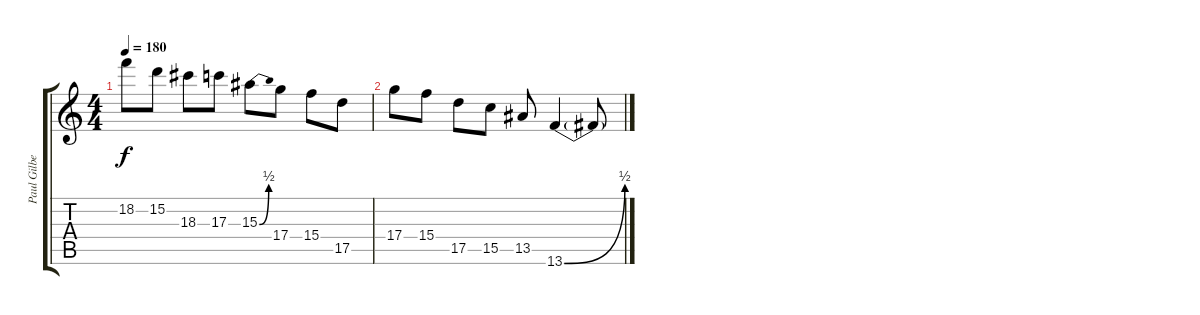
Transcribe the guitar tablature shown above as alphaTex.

\track ("Paul Gilbert 2" "Paul Gilbe") {instrument overdrivenguitar}
\staff {score tabs}
\tuning (E4 B3 G3 D3 A2 E2) {hide}
\ts (4 4)
\tempo 180
\clef g2
\ks c
18.2.8{dy f} 15.2.8 18.3.8 17.3.8 15.3{be (bend 0 0 60 2)}.8 17.4.8 15.4.8 17.5.8 |
17.4.8 15.4.8 17.5.8 15.5.8 13.5.8 13.6{be (bend 0 0 60 2)}.4 13.6{t}.8
